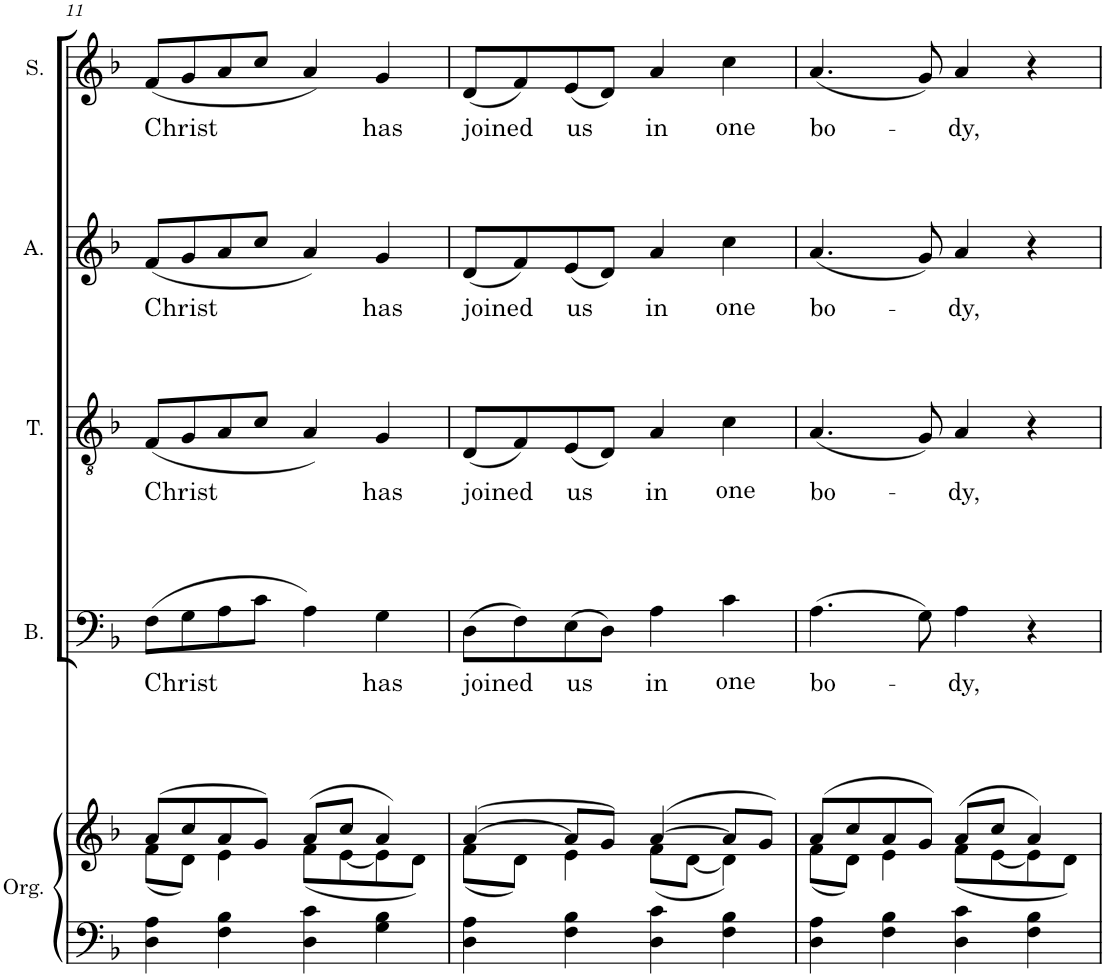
**kern	**kern	**kern	**text	**kern	**text	**kern	**text	**kern	**text
*part5	*part5	*part4	*part4	*part3	*part3	*part2	*part2	*part1	*part1
*staff6	*staff5	*staff4	*staff4	*staff3	*staff3	*staff2	*staff2	*staff1	*staff1
*I"Organ	*	*I"Bass	*	*I"Tenor	*	*I"Alto	*	*I"Soprano	*
*I'Org.	*	*I'B.	*	*I'T.	*	*I'A.	*	*I'S.	*
!!LO:PB:g=z
*clefF4	*clefG2	*clefF4	*	*clefGv2	*	*clefG2	*	*clefG2	*
*k[b-]	*k[b-]	*k[b-]	*	*k[b-]	*	*k[b-]	*	*k[b-]	*
*M4/4	*M4/4	*M4/4	*	*M4/4	*	*M4/4	*	*M4/4	*
=11	=11	=11	=11	=11	=11	=11	=11	=11	=11
*	*^	*	*	*	*	*	*	*	*
!	!	!	!	!LO:LY:b	!	!LO:LY:b	!	!LO:LY:b	!	!LO:LY:b
4D\ 4A\	(8a/L	(8f\L	(8F\L	Christ	(8F/L	Christ	(8f/L	Christ	(8f/L	Christ
.	8cc/)	8d\J)	8G\)	.	8G/)	.	8g/)	.	8g/)	.
4F\ 4B-\	8a/	4e\	8A\	.	8A/	.	8a/	.	8a/	.
.	8g/J	.	8c\J	.	8c/J	.	8cc/J	.	8cc/J	.
4D\ 4c\	(8a/L	(8f\L	4A\	.	4A/	.	4a/	.	4a/	.
.	8cc/J)	[8e\	.	.	.	.	.	.	.	.
!	!	!	!	!LO:LY:b	!	!LO:LY:b	!	!LO:LY:b	!	!LO:LY:b
4G\ 4B-\	4a/	8e\]	4G\	has	4G/	has	4g/	has	4g/	has
.	.	8d\J)	.	.	.	.	.	.	.	.
=12	=12	=12	=12	=12	=12	=12	=12	=12	=12	=12
!	!	!	!	!LO:LY:b	!	!LO:LY:b	!	!LO:LY:b	!	!LO:LY:b
4D\ 4A\	([4a/	(8f\L	(8D\L	joined	(8D/L	joined	(8d/L	joined	(8d/L	joined
.	.	8d\J)	8F\)	.	8F/)	.	8f/)	.	8f/)	.
!	!	!	!	!LO:LY:b	!	!LO:LY:b	!	!LO:LY:b	!	!LO:LY:b
4F\ 4B-\	8a/L])	4e\	(8E\	us	(8E/	us	(8e/	us	(8e/	us
.	8g/J	.	8D\J)	.	8D/J)	.	8d/J)	.	8d/J)	.
!	!	!	!	!LO:LY:b	!	!LO:LY:b	!	!LO:LY:b	!	!LO:LY:b
4D\ 4c\	([4a/	(8f\L	4A\	in	4A/	in	4a/	in	4a/	in
.	.	[8d\J)	.	.	.	.	.	.	.	.
!	!	!	!	!LO:LY:b	!	!LO:LY:b	!	!LO:LY:b	!	!LO:LY:b
4F\ 4B-\	8a/L])	4d\]	4c\	one	4c\	one	4cc\	one	4cc\	one
.	8g/J	.	.	.	.	.	.	.	.	.
=13	=13	=13	=13	=13	=13	=13	=13	=13	=13	=13
!	!	!	!	!LO:LY:b	!	!LO:LY:b	!	!LO:LY:b	!	!LO:LY:b
4D\ 4A\	(8a/L	(8f\L	(4.A\	bo-	(4.A/	bo-	(4.a/	bo-	(4.a/	bo-
.	8cc/)	8d\J)	.	.	.	.	.	.	.	.
4F\ 4B-\	8a/	4e\	.	.	.	.	.	.	.	.
.	8g/J	.	8G\)	.	8G/)	.	8g/)	.	8g/)	.
!	!	!	!	!LO:LY:b	!	!LO:LY:b	!	!LO:LY:b	!	!LO:LY:b
4D\ 4c\	(8a/L	(8f\L	4A\	-dy,	4A/	-dy,	4a/	-dy,	4a/	-dy,
.	8cc/J)	[8e\	.	.	.	.	.	.	.	.
4F\ 4B-\	4a/	8e\]	4r	.	4r	.	4r	.	4r	.
.	.	8d\J)	.	.	.	.	.	.	.	.
*	*v	*v	*	*	*	*	*	*	*	*
=	=	=	=	=	=	=	=	=	=
*-	*-	*-	*-	*-	*-	*-	*-	*-	*-
